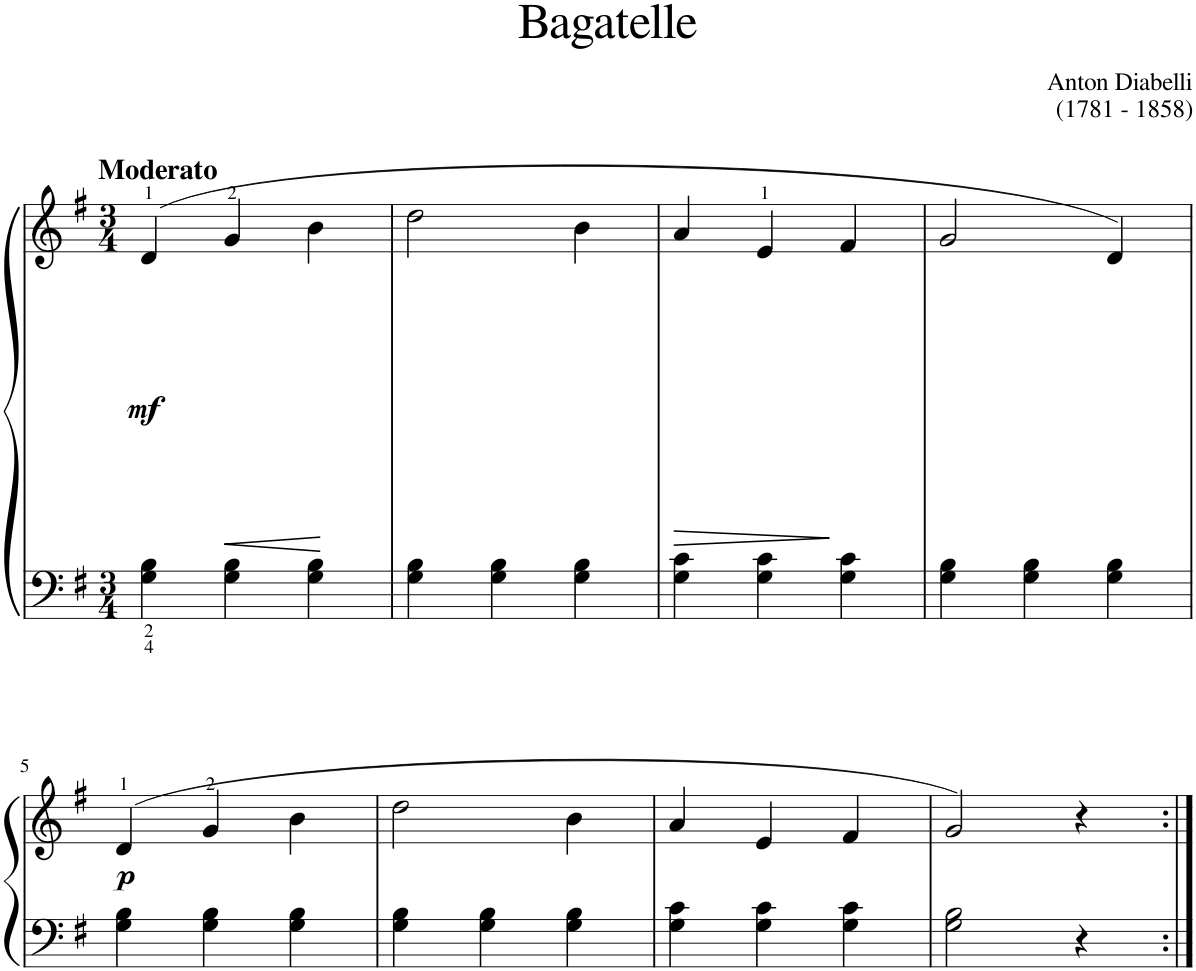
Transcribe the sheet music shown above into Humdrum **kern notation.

**kern	**kern	**dynam
*part1	*part1	*part1
*staff2	*staff1	*staff1/2
*I"Piano	*	*
*I'Pno	*	*
*clefF4	*clefG2	*
*k[f#]	*k[f#]	*
*M3/4	*M3/4	*
=1	=1	=1
!	!LO:TX:a:B:t=Moderato	!
!	!	!LO:DY:b
4G\ 4B\	(4d/	mf
!	!	!LO:HP:b
4G\ 4B\	4g/	<
4G\ 4B\	4b\	.
.	.	[
=2	=2	=2
4G\ 4B\	2dd\	.
4G\ 4B\	.	.
4G\ 4B\	4b\	.
=3	=3	=3
!	!	!LO:HP:b
4G\ 4c\	4a/	>
4G\ 4c\	4e/	.
4G\ 4c\	4f#/	.
.	.	]
=4	=4	=4
4G\ 4B\	2g/	.
4G\ 4B\	.	.
4G\ 4B\	4d/)	.
!!LO:LB:g=z
=5	=5	=5
!	!	!LO:DY:b
4G\ 4B\	(4d/	p
4G\ 4B\	4g/	.
4G\ 4B\	4b\	.
=6	=6	=6
4G\ 4B\	2dd\	.
4G\ 4B\	.	.
4G\ 4B\	4b\	.
=7	=7	=7
4G\ 4c\	4a/	.
4G\ 4c\	4e/	.
4G\ 4c\	4f#/	.
=8	=8	=8
2G\ 2B\	2g/)	.
4r	4r	.
=:|!	=:|!	=:|!
*-	*-	*-
